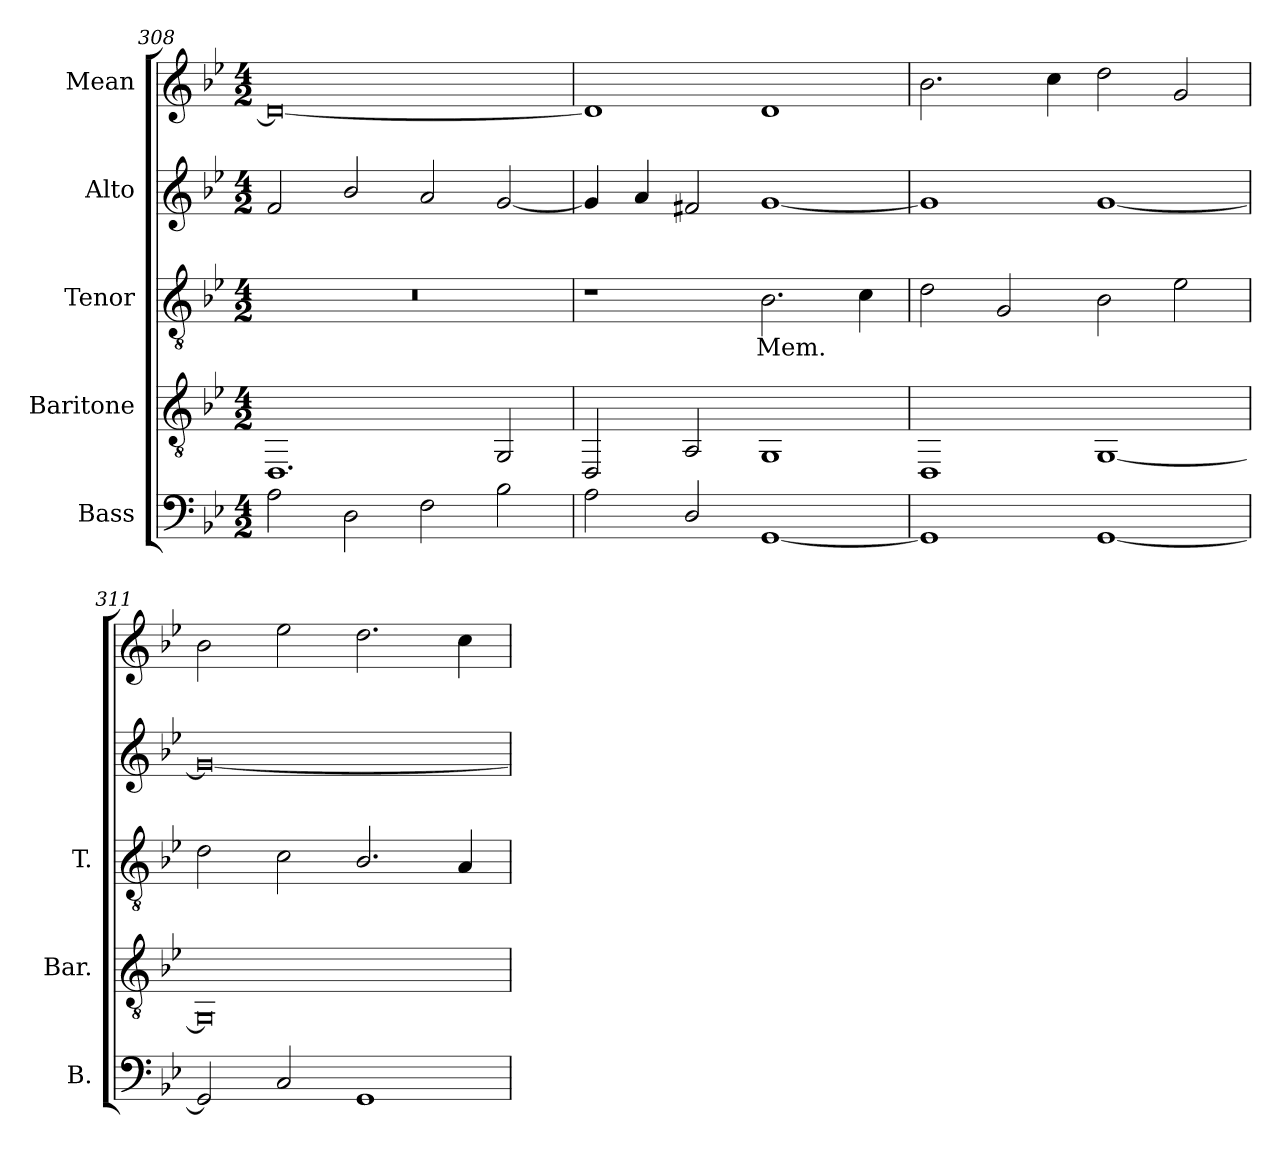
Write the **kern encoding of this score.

**kern	**kern	**kern	**text	**kern	**kern
*part5	*part4	*part3	*part3	*part2	*part1
*staff5	*staff4	*staff3	*staff3	*staff2	*staff1
*I"Bass	*I"Baritone	*I"Tenor	*	*I"Alto	*I"Mean
*I'B.	*I'Bar.	*I'T.	*	*	*
*clefF4	*clefGv2	*clefGv2	*	*clefG2	*clefG2
*	*	*ITrd7c12	*	*	*
*k[b-e-]	*k[b-e-]	*k[b-e-]	*	*k[b-e-]	*k[b-e-]
*B-:	*B-:	*B-:	*	*B-:	*B-:
*M4/2	*M4/2	*M4/2	*	*M4/2	*M4/2
=308	=308	=308	=308	=308	=308
!	!	!LO:N:vis=1	!	!	!
2Ai\	1.DDi	0r	.	2fi/	0di_
2Di\	.	.	.	2b-i/	.
2Fi\	.	.	.	2ai/	.
2B-i\	2GGi/	.	.	[2gi/	.
=309	=309	=309	=309	=309	=309
2Ai\	2DDi/	1r	.	4gi/]	1di]
.	.	.	.	4ai/	.
2Di/	2AAi/	.	.	2f#i/	.
!	!	!	!LO:LY:b:color=#000000	!	!
[1GGi	1GGi	2.BB-i\	Mem.	[1gi	1di
.	.	4Ci\	.	.	.
!!LO:PB:g=z
=310	=310	=310	=310	=310	=310
1GGi]	1DDi	2Di\	.	1gi]	2.b-i\
.	.	2GGi/	.	.	.
.	.	.	.	.	4cci\
[1GGi	[1GGi	2BB-i\	.	[1gi	2ddi\
.	.	2E-i\	.	.	2gi/
=311	=311	=311	=311	=311	=311
2GGi/]	0GGi]	2Di\	.	0gi_	2b-i\
2Ci/	.	2Ci\	.	.	2ee-i\
1GGi	.	2.BB-i/	.	.	2.ddi\
.	.	4AAi/	.	.	4cci\
=	=	=	=	=	=
*-	*-	*-	*-	*-	*-
